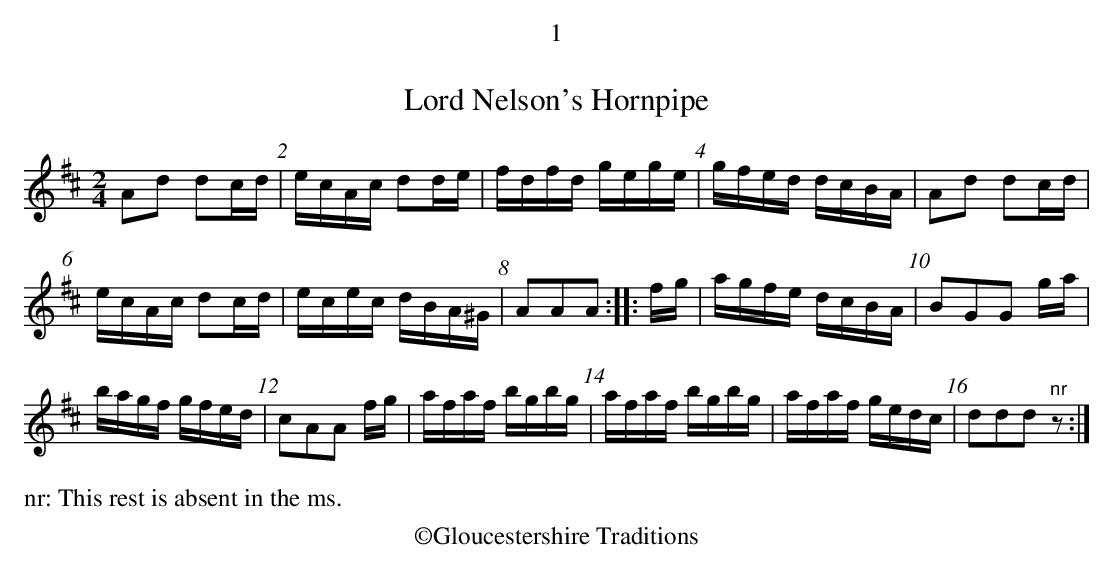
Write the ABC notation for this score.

X:1
T:Lord Nelson's Hornpipe
M:2/4
L:1/16
K:D
A2d2 d2cd|ecAc d2de|fdfd gege|gfed dcBA| A2d2 d2cd|
ecAc d2cd|ecec dBA^G| A2A2A2 :|\
|:fg|agfe dcBA|B2G2G2 ga|
bagf gfed| c2A2A2 fg|\
afaf bgbg|afaf bgbg|afaf gedc|d2d2d2"^nr"z2:|]
